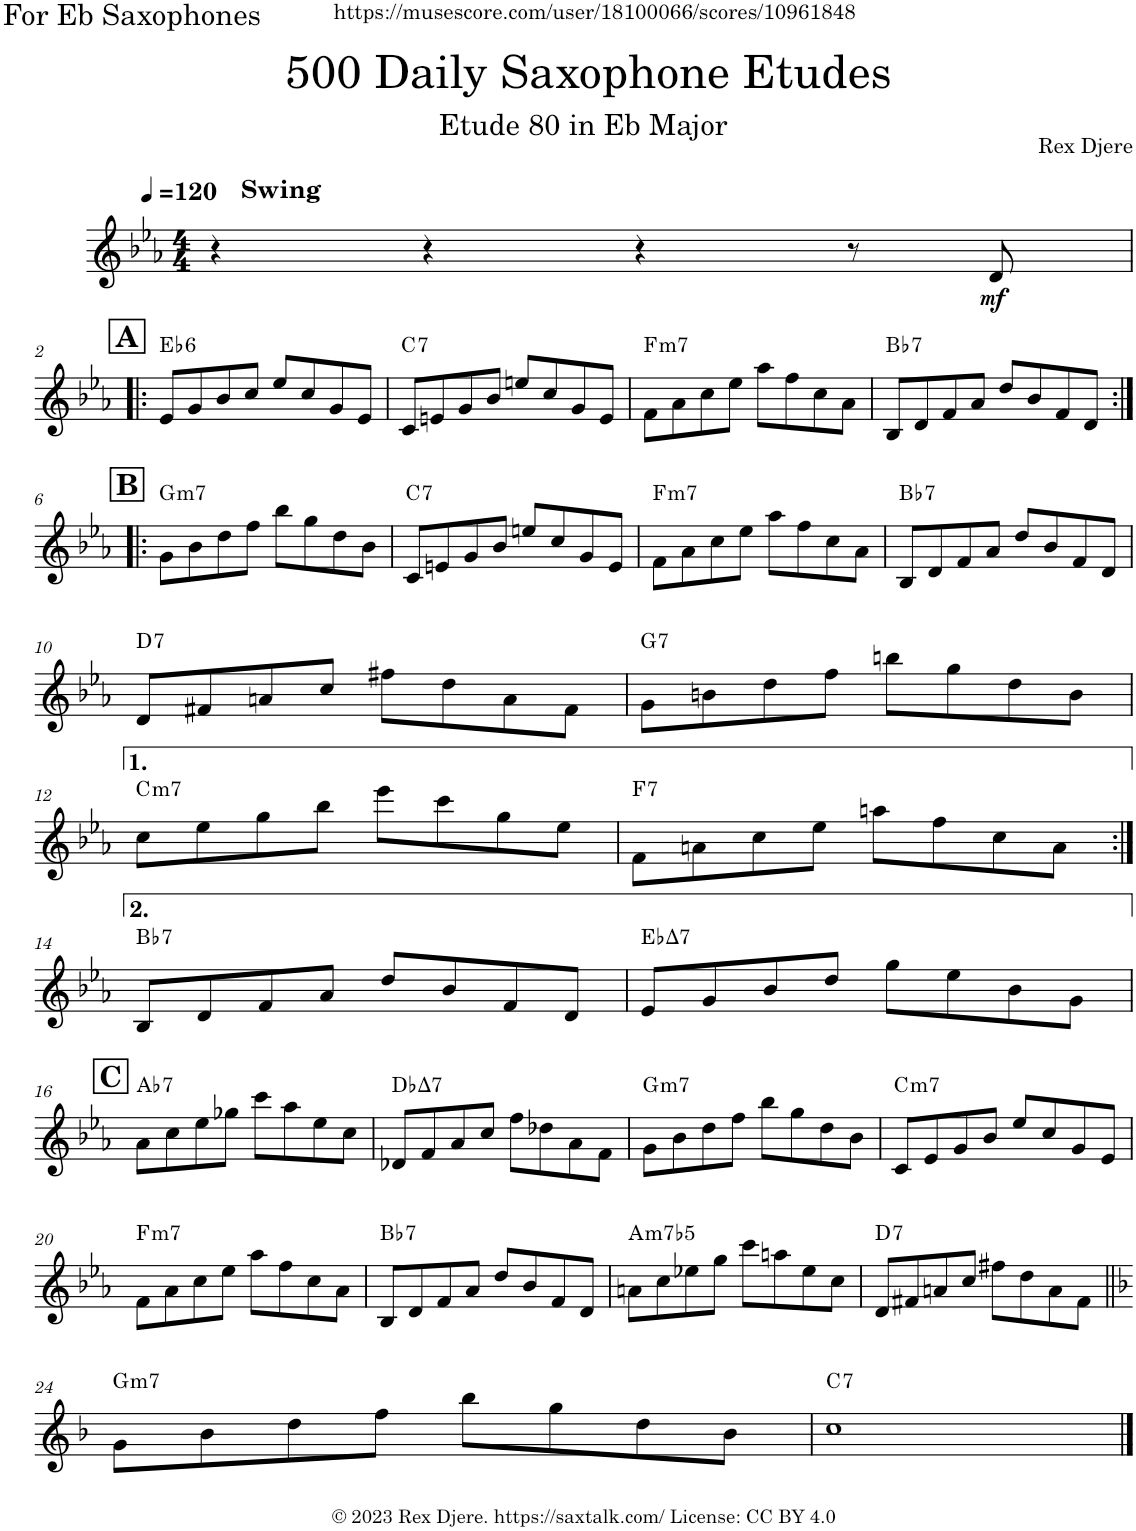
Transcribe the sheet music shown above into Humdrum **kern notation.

**kern	**dynam	**harte
*part1	*part1	*part1
*staff1	*staff1	*
*I"Alto Saxophone	*	*
*I'A. Sax.	*	*
*clefG2	*	*
*Trd5c9	*	*
*k[b-e-a-]	*	*
*M4/4	*	*
*MM120	*	*
=1	=1	=1
!LO:TX:a:B:t=Swing	!	!
4r	.	.
4r	.	.
4r	.	.
8r	.	.
!	!LO:DY:b	!
8d/	mf	.
!!LO:LB:g=z
!!LO:REH:place=s1:a:B:cj:fs=14:t=A
=2!|:	=2!|:	=2!|:
!	!	!LO:H:kt=6
8e-/L	.	Eb:maj6
8g/	.	.
8b-/	.	.
8cc/J	.	.
8ee-/L	.	.
8cc/	.	.
8g/	.	.
8e-/J	.	.
=3	=3	=3
!	!	!LO:H:kt=7
8c/L	.	C:7
8en/	.	.
8g/	.	.
8b-/J	.	.
8een/L	.	.
8cc/	.	.
8g/	.	.
8e/J	.	.
=4	=4	=4
!	!	!LO:H:kt=m7
8f\L	.	F:min7
8a-\	.	.
8cc\	.	.
8ee-\J	.	.
8aa-\L	.	.
8ff\	.	.
8cc\	.	.
8a-\J	.	.
=5	=5	=5
!	!	!LO:H:kt=7
8B-/L	.	Bb:7
8d/	.	.
8f/	.	.
8a-/J	.	.
8dd/L	.	.
8b-/	.	.
8f/	.	.
8d/J	.	.
!!LO:LB:g=z
!!LO:REH:place=s1:a:B:cj:fs=14:t=B
=6:|!|:	=6:|!|:	=6:|!|:
!	!	!LO:H:kt=m7
8g\L	.	G:min7
8b-\	.	.
8dd\	.	.
8ff\J	.	.
8bb-\L	.	.
8gg\	.	.
8dd\	.	.
8b-\J	.	.
=7	=7	=7
!	!	!LO:H:kt=7
8c/L	.	C:7
8en/	.	.
8g/	.	.
8b-/J	.	.
8een/L	.	.
8cc/	.	.
8g/	.	.
8e/J	.	.
=8	=8	=8
!	!	!LO:H:kt=m7
8f\L	.	F:min7
8a-\	.	.
8cc\	.	.
8ee-\J	.	.
8aa-\L	.	.
8ff\	.	.
8cc\	.	.
8a-\J	.	.
=9	=9	=9
!	!	!LO:H:kt=7
8B-/L	.	Bb:7
8d/	.	.
8f/	.	.
8a-/J	.	.
8dd/L	.	.
8b-/	.	.
8f/	.	.
8d/J	.	.
!!LO:LB:g=z
=10	=10	=10
!	!	!LO:H:kt=7
8d/L	.	D:7
8f#X/	.	.
8an/	.	.
8cc/J	.	.
8ff#X\L	.	.
8dd\	.	.
8a\	.	.
8f#\J	.	.
=11	=11	=11
!	!	!LO:H:kt=7
8g\L	.	G:7
8bn\	.	.
8dd\	.	.
8ff\J	.	.
8bbn\L	.	.
8gg\	.	.
8dd\	.	.
8b\J	.	.
!!LO:LB:g=z
=12	=12	=12
!	!	!LO:H:kt=m7
8cc\L	.	C:min7
8ee-\	.	.
8gg\	.	.
8bb-\J	.	.
8eee-\L	.	.
8ccc\	.	.
8gg\	.	.
8ee-\J	.	.
=13	=13	=13
!	!	!LO:H:kt=7
8f\L	.	F:7
8an\	.	.
8cc\	.	.
8ee-\J	.	.
8aan\L	.	.
8ff\	.	.
8cc\	.	.
8a\J	.	.
!!LO:LB:g=z
=14:|!	=14:|!	=14:|!
!	!	!LO:H:kt=7
8B-/L	.	Bb:7
8d/	.	.
8f/	.	.
8a-/J	.	.
8dd/L	.	.
8b-/	.	.
8f/	.	.
8d/J	.	.
=15	=15	=15
!	!	!LO:H:kt=7
8e-/L	.	Eb:maj7
8g/	.	.
8b-/	.	.
8dd/J	.	.
8gg\L	.	.
8ee-\	.	.
8b-\	.	.
8g\J	.	.
!!LO:LB:g=z
!!LO:REH:place=s1:a:B:cj:fs=14:t=C
=16	=16	=16
!	!	!LO:H:kt=7
8a-\L	.	Ab:7
8cc\	.	.
8ee-\	.	.
8gg-X\J	.	.
8ccc\L	.	.
8aa-\	.	.
8ee-\	.	.
8cc\J	.	.
=17	=17	=17
!	!	!LO:H:kt=7
8d-X/L	.	Db:maj7
8f/	.	.
8a-/	.	.
8cc/J	.	.
8ff\L	.	.
8dd-X\	.	.
8a-\	.	.
8f\J	.	.
=18	=18	=18
!	!	!LO:H:kt=m7
8g\L	.	G:min7
8b-\	.	.
8dd\	.	.
8ff\J	.	.
8bb-\L	.	.
8gg\	.	.
8dd\	.	.
8b-\J	.	.
=19	=19	=19
!	!	!LO:H:kt=m7
8c/L	.	C:min7
8e-/	.	.
8g/	.	.
8b-/J	.	.
8ee-/L	.	.
8cc/	.	.
8g/	.	.
8e-/J	.	.
!!LO:LB:g=z
=20	=20	=20
!	!	!LO:H:kt=m7
8f\L	.	F:min7
8a-\	.	.
8cc\	.	.
8ee-\J	.	.
8aa-\L	.	.
8ff\	.	.
8cc\	.	.
8a-\J	.	.
=21	=21	=21
!	!	!LO:H:kt=7
8B-/L	.	Bb:7
8d/	.	.
8f/	.	.
8a-/J	.	.
8dd/L	.	.
8b-/	.	.
8f/	.	.
8d/J	.	.
=22	=22	=22
!	!	!LO:H:kt=m7b5
8an\L	.	A:hdim7
8cc\	.	.
8ee-X\	.	.
8gg\J	.	.
8ccc\L	.	.
8aan\	.	.
8ee-\	.	.
8cc\J	.	.
=23	=23	=23
!	!	!LO:H:kt=7
8d/L	.	D:7
8f#X/	.	.
8an/	.	.
8cc/J	.	.
8ff#X\L	.	.
8dd\	.	.
8a\	.	.
8f#\J	.	.
!!LO:LB:g=z
=24||	=24||	=24||
*k[b-]	*	*
!	!	!LO:H:kt=m7
8g\L	.	G:min7
8b-\	.	.
8dd\	.	.
8ff\J	.	.
8bb-\L	.	.
8gg\	.	.
8dd\	.	.
8b-\J	.	.
=25	=25	=25
!	!	!LO:H:kt=7
1cc	.	C:7
==	==	==
*-	*-	*-
